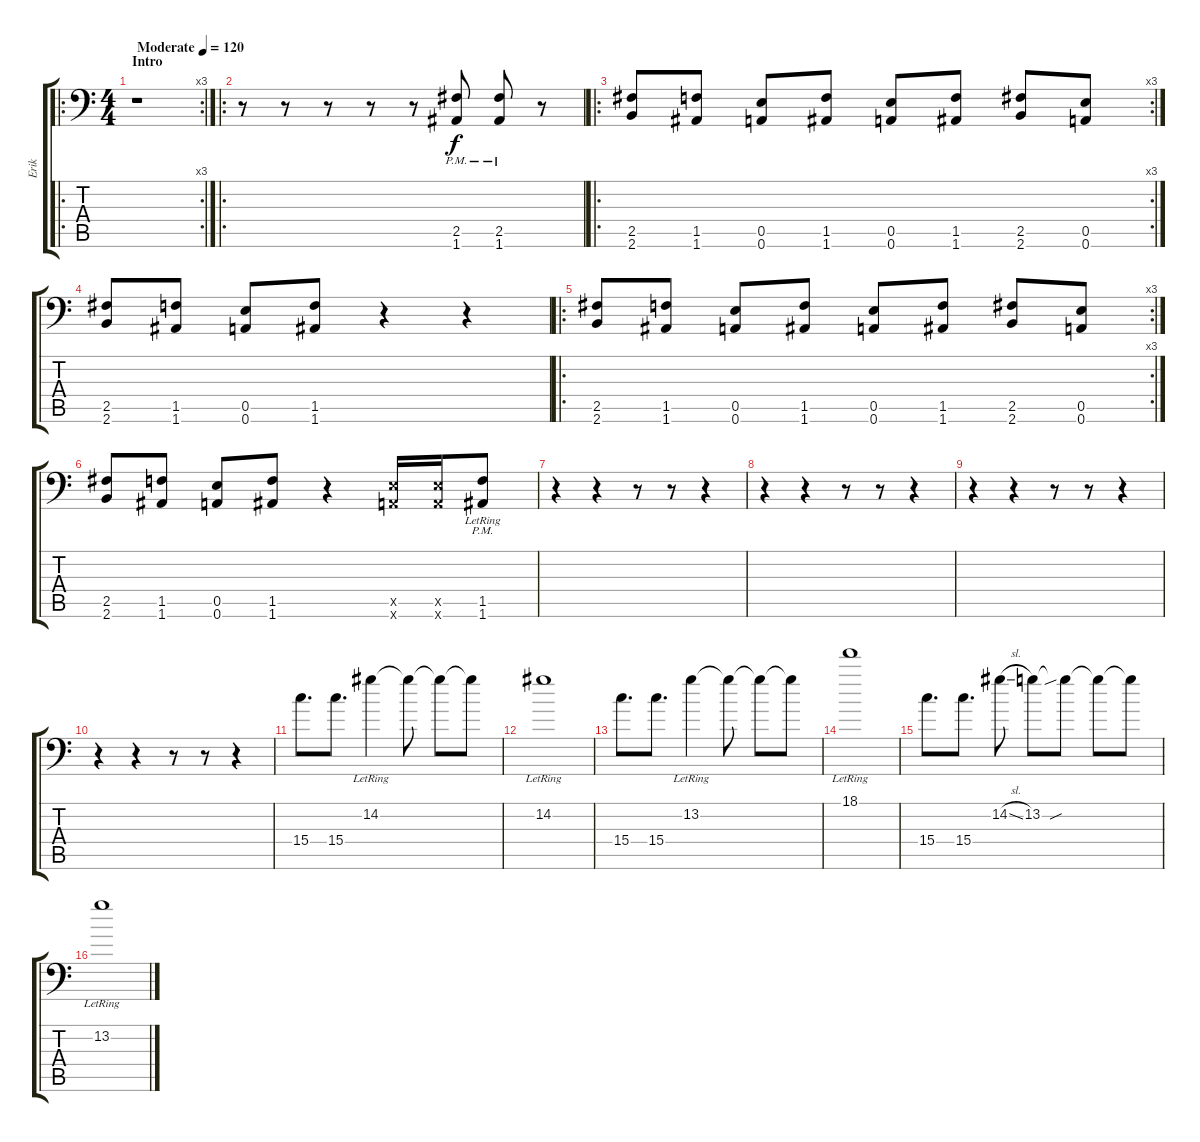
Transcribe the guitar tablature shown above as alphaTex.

\track ("Erik" "Erik") {instrument distortionguitar}
\staff {score tabs}
\tuning (B3 Gb3 D3 A2 E2 A1) {hide}
\ro
\rc 3
\ts (4 4)
\section ("" "Intro")
\tempo (120 "Moderate")
\clef f4
\ks c
r.1{dy f instrument distortionguitar} |
\ro
r.8 r.8 r.8 r.8 r.8 (2.5{pm} 1.6{pm}).8 (2.5{pm} 1.6{pm}).8 r.8 |
\ro
\rc 3
(2.5 2.6).8 (1.5 1.6).8 (0.5 0.6).8 (1.5 1.6).8 (0.5 0.6).8 (1.5 1.6).8 (2.5 2.6).8 (0.5 0.6).8 |
(2.5 2.6).8 (1.5 1.6).8 (0.5 0.6).8 (1.5 1.6).8 r.4 r.4 |
\ro
\rc 3
(2.5 2.6).8 (1.5 1.6).8 (0.5 0.6).8 (1.5 1.6).8 (0.5 0.6).8 (1.5 1.6).8 (2.5 2.6).8 (0.5 0.6).8 |
(2.5 2.6).8 (1.5 1.6).8 (0.5 0.6).8 (1.5 1.6).8 r.4 (0.5{x} 0.6{x}).16 (0.5{x} 0.6{x}).16 (1.5{pm} 1.6{pm lr}).8 |
r.4 r.4 r.8 r.8 r.4 |
r.4 r.4 r.8 r.8 r.4 |
r.4 r.4 r.8 r.8 r.4 |
r.4 r.4 r.8 r.8 r.4 |
15.4.8{d instrument acousticguitarnylon} 15.4.8{d} 14.2{lr}.4 14.2{t}.8 14.2{t}.8 14.2{t}.8 |
14.2{lr}.1 |
15.4.8{d} 15.4.8{d} 13.2{lr}.4 13.2{t}.8 13.2{t}.8 13.2{t}.8 |
18.1{lr}.1 |
15.4.8{d instrument acousticguitarnylon} 15.4.8{d} 14.2{sl}.8 13.2.8 13.2{sib t}.8 13.2{t}.8 13.2{t}.8 |
13.2{lr}.1
